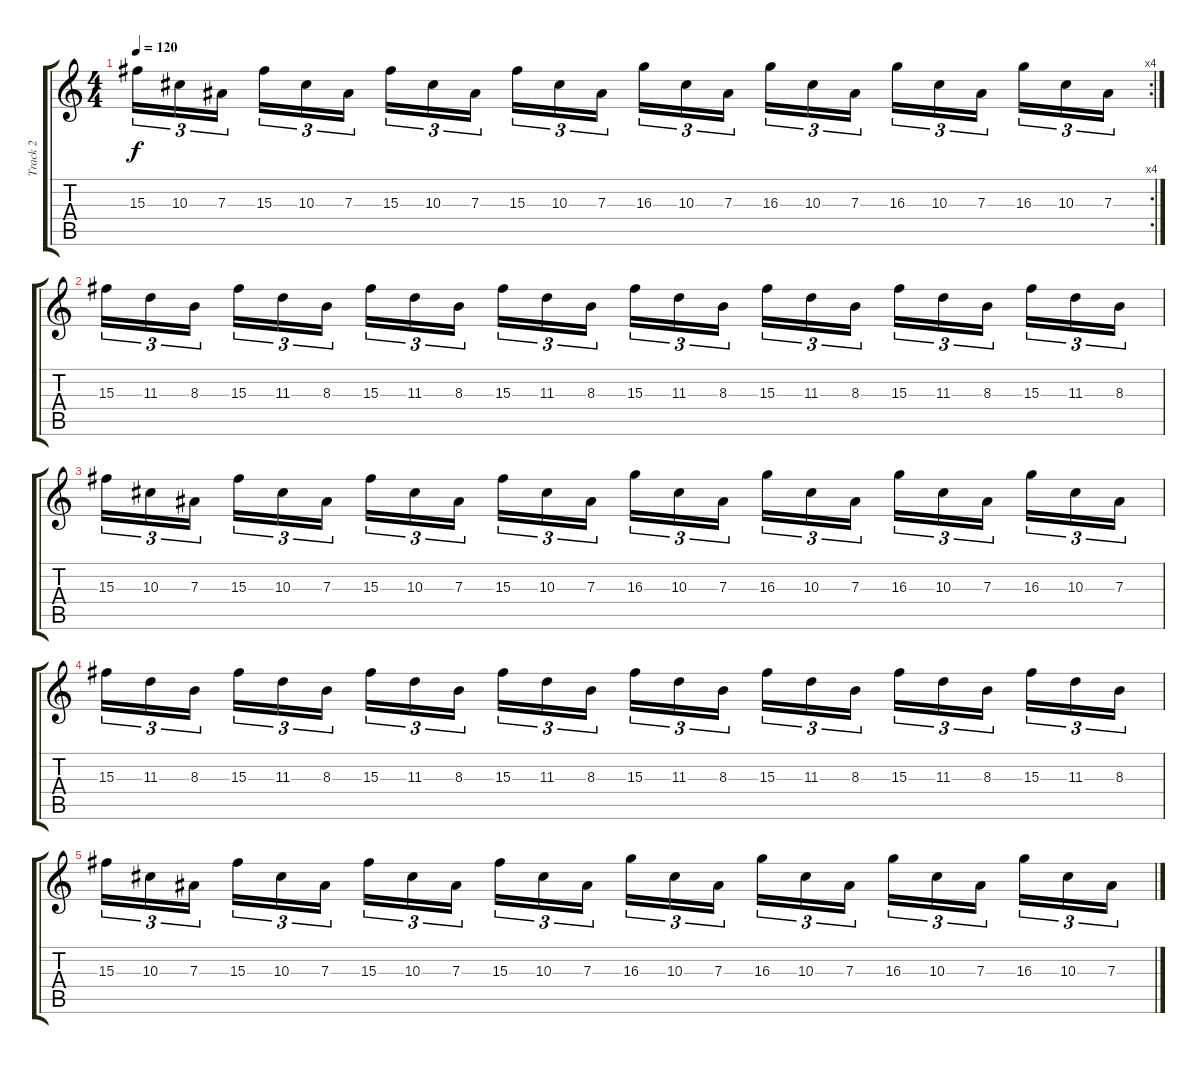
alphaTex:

\track ("Track 2" "Track 2") {instrument distortionguitar}
\staff {score tabs}
\tuning (C4 G3 Eb3 Bb2 F2 C2) {hide}
\rc 4
\ts (4 4)
\tempo 120
\clef g2
\ks c
15.3.16{tu (3 2) dy f} 10.3.16{tu (3 2)} 7.3.16{tu (3 2) beam splitsecondary} 15.3.16{tu (3 2)} 10.3.16{tu (3 2)} 7.3.16{tu (3 2)} 15.3.16{tu (3 2)} 10.3.16{tu (3 2)} 7.3.16{tu (3 2) beam splitsecondary} 15.3.16{tu (3 2)} 10.3.16{tu (3 2)} 7.3.16{tu (3 2)} 16.3.16{tu (3 2)} 10.3.16{tu (3 2)} 7.3.16{tu (3 2) beam splitsecondary} 16.3.16{tu (3 2)} 10.3.16{tu (3 2)} 7.3.16{tu (3 2)} 16.3.16{tu (3 2)} 10.3.16{tu (3 2)} 7.3.16{tu (3 2) beam splitsecondary} 16.3.16{tu (3 2)} 10.3.16{tu (3 2)} 7.3.16{tu (3 2)} |
15.3.16{tu (3 2) volume 0} 11.3.16{tu (3 2)} 8.3.16{tu (3 2) beam splitsecondary} 15.3.16{tu (3 2)} 11.3.16{tu (3 2)} 8.3.16{tu (3 2)} 15.3.16{tu (3 2)} 11.3.16{tu (3 2)} 8.3.16{tu (3 2) beam splitsecondary} 15.3.16{tu (3 2)} 11.3.16{tu (3 2)} 8.3.16{tu (3 2)} 15.3.16{tu (3 2)} 11.3.16{tu (3 2)} 8.3.16{tu (3 2) beam splitsecondary} 15.3.16{tu (3 2)} 11.3.16{tu (3 2)} 8.3.16{tu (3 2)} 15.3.16{tu (3 2)} 11.3.16{tu (3 2)} 8.3.16{tu (3 2) beam splitsecondary} 15.3.16{tu (3 2)} 11.3.16{tu (3 2)} 8.3.16{tu (3 2)} |
15.3.16{tu (3 2)} 10.3.16{tu (3 2)} 7.3.16{tu (3 2) beam splitsecondary} 15.3.16{tu (3 2)} 10.3.16{tu (3 2)} 7.3.16{tu (3 2)} 15.3.16{tu (3 2)} 10.3.16{tu (3 2)} 7.3.16{tu (3 2) beam splitsecondary} 15.3.16{tu (3 2)} 10.3.16{tu (3 2)} 7.3.16{tu (3 2)} 16.3.16{tu (3 2)} 10.3.16{tu (3 2)} 7.3.16{tu (3 2) beam splitsecondary} 16.3.16{tu (3 2)} 10.3.16{tu (3 2)} 7.3.16{tu (3 2)} 16.3.16{tu (3 2)} 10.3.16{tu (3 2)} 7.3.16{tu (3 2) beam splitsecondary} 16.3.16{tu (3 2)} 10.3.16{tu (3 2)} 7.3.16{tu (3 2)} |
15.3.16{tu (3 2)} 11.3.16{tu (3 2)} 8.3.16{tu (3 2) beam splitsecondary} 15.3.16{tu (3 2)} 11.3.16{tu (3 2)} 8.3.16{tu (3 2)} 15.3.16{tu (3 2)} 11.3.16{tu (3 2)} 8.3.16{tu (3 2) beam splitsecondary} 15.3.16{tu (3 2)} 11.3.16{tu (3 2)} 8.3.16{tu (3 2)} 15.3.16{tu (3 2)} 11.3.16{tu (3 2)} 8.3.16{tu (3 2) beam splitsecondary} 15.3.16{tu (3 2)} 11.3.16{tu (3 2)} 8.3.16{tu (3 2)} 15.3.16{tu (3 2)} 11.3.16{tu (3 2)} 8.3.16{tu (3 2) beam splitsecondary} 15.3.16{tu (3 2)} 11.3.16{tu (3 2)} 8.3.16{tu (3 2)} |
15.3.16{tu (3 2)} 10.3.16{tu (3 2)} 7.3.16{tu (3 2) beam splitsecondary} 15.3.16{tu (3 2)} 10.3.16{tu (3 2)} 7.3.16{tu (3 2)} 15.3.16{tu (3 2)} 10.3.16{tu (3 2)} 7.3.16{tu (3 2) beam splitsecondary} 15.3.16{tu (3 2)} 10.3.16{tu (3 2)} 7.3.16{tu (3 2)} 16.3.16{tu (3 2)} 10.3.16{tu (3 2)} 7.3.16{tu (3 2) beam splitsecondary} 16.3.16{tu (3 2)} 10.3.16{tu (3 2)} 7.3.16{tu (3 2)} 16.3.16{tu (3 2)} 10.3.16{tu (3 2)} 7.3.16{tu (3 2) beam splitsecondary} 16.3.16{tu (3 2)} 10.3.16{tu (3 2)} 7.3.16{tu (3 2)}
